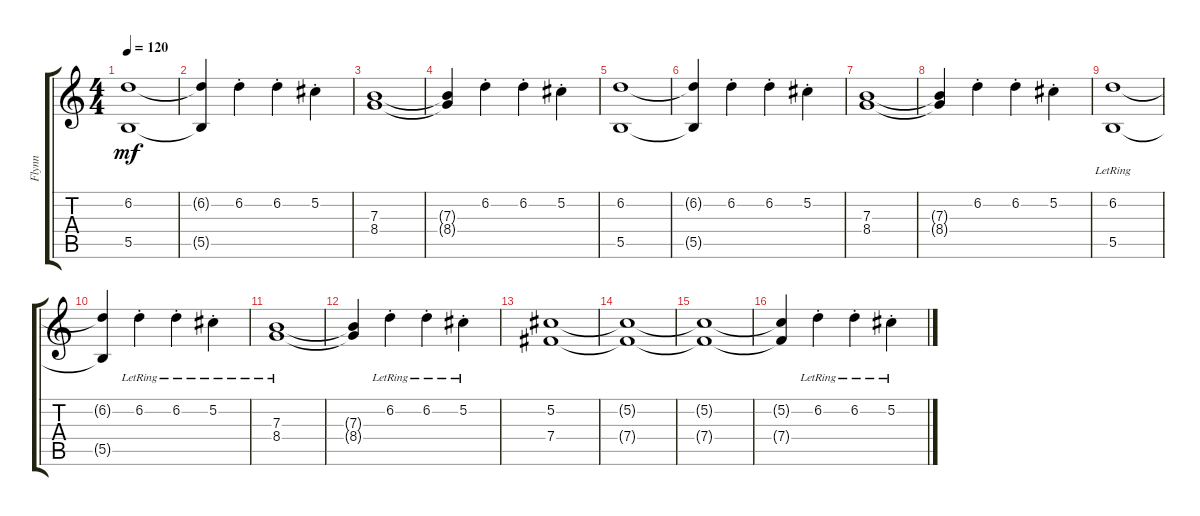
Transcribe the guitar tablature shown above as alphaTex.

\track ("Flynn" "Flynn") {instrument distortionguitar}
\staff {score tabs}
\tuning (Db4 Ab3 E3 B2 Gb2 B1) {hide}
\ts (4 4)
\tempo 120
\clef g2
\ks c
(6.2 5.5).1{dy mf} |
(6.2{t} 5.5{t}).4 6.2{st}.4 6.2{st}.4 5.2{st}.4 |
(7.3 8.4).1 |
(7.3{t} 8.4{t}).4 6.2{st}.4 6.2{st}.4 5.2{st}.4 |
(6.2 5.5).1 |
(6.2{t} 5.5{t}).4 6.2{st}.4 6.2{st}.4 5.2{st}.4 |
(7.3 8.4).1 |
(7.3{t} 8.4{t}).4 6.2{st}.4 6.2{st}.4 5.2{st}.4 |
(6.2{lr} 5.5{lr}).1 |
(6.2{t} 5.5{t}).4 6.2{st lr}.4 6.2{st lr}.4 5.2{st lr}.4 |
(7.3{lr} 8.4{lr}).1 |
(7.3{t} 8.4{t}).4 6.2{st lr}.4 6.2{st lr}.4 5.2{st lr}.4 |
(5.2 7.4).1 |
(5.2{t} 7.4{t}).1 |
(5.2{t} 7.4{t}).1 |
(5.2{t} 7.4{t}).4 6.2{st lr}.4 6.2{st lr}.4 5.2{st lr}.4
